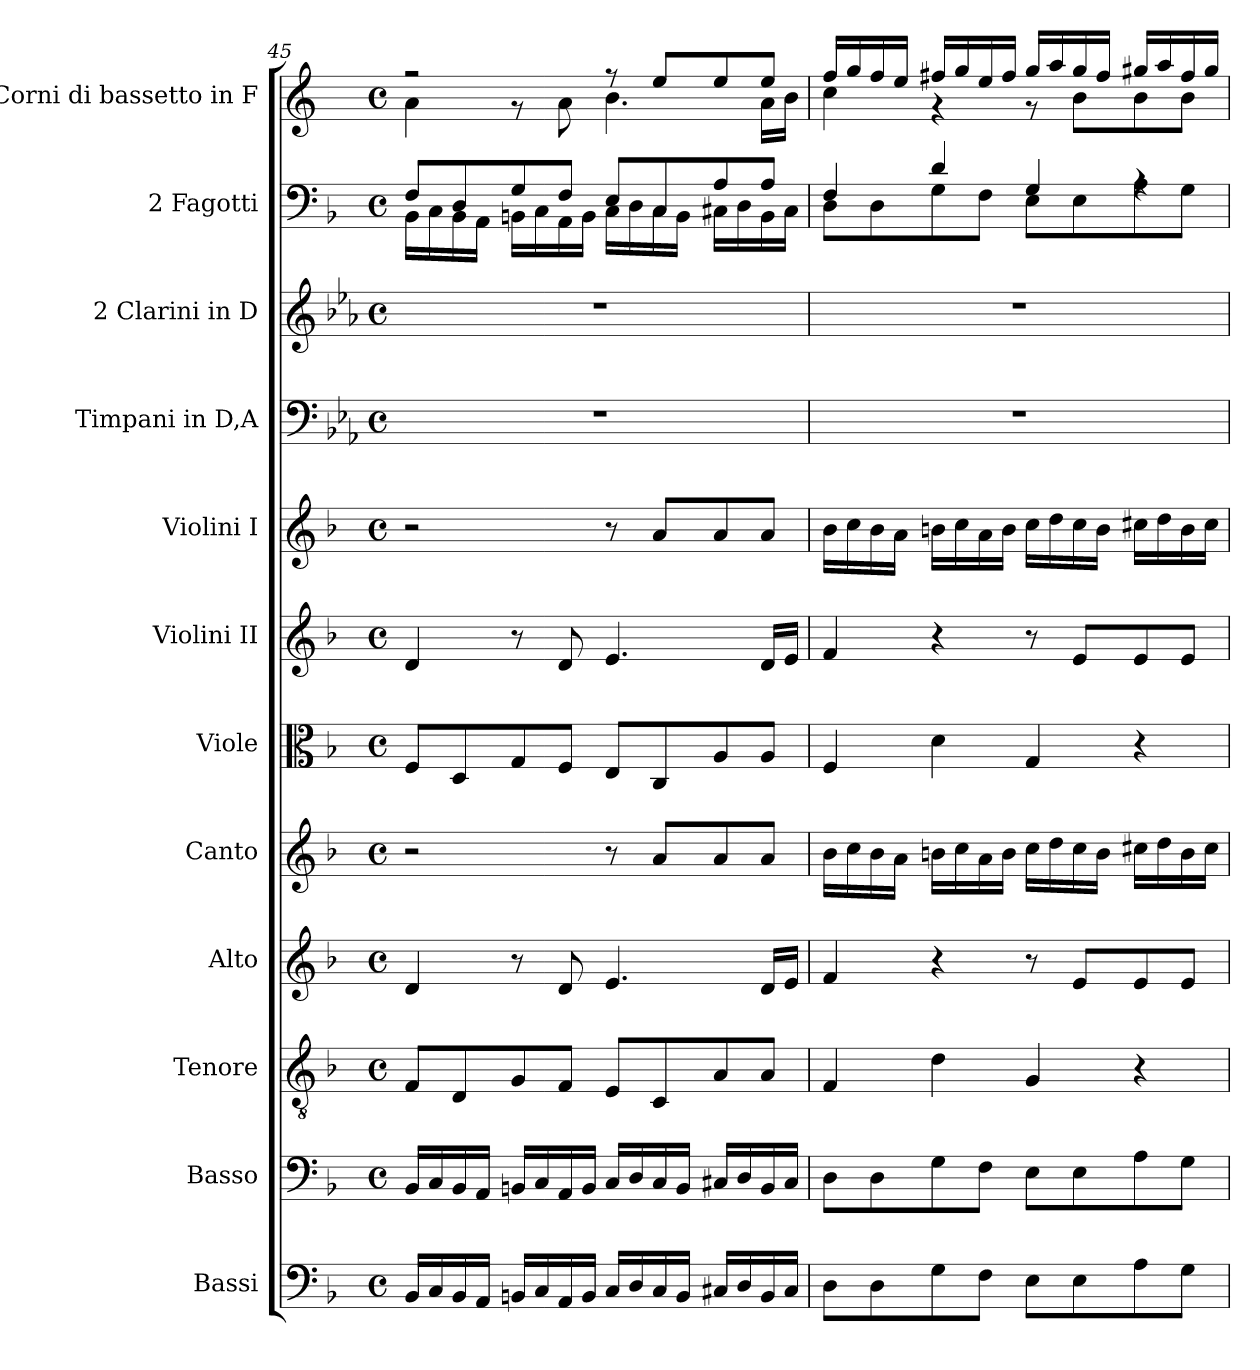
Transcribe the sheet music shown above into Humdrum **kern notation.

**kern	**kern	**kern	**kern	**kern	**kern	**kern	**kern	**kern	**kern	**kern	**kern
*part12	*part11	*part10	*part9	*part8	*part7	*part6	*part5	*part4	*part3	*part2	*part1
*staff12	*staff11	*staff10	*staff9	*staff8	*staff7	*staff6	*staff5	*staff4	*staff3	*staff2	*staff1
*I"Bassi	*I"Basso	*I"Tenore	*I"Alto	*I"Canto	*I"Viole	*I"Violini II	*I"Violini I	*I"Timpani in D,A	*I"2 Clarini in D	*I"2 Fagotti	*I"2 Corni di bassetto in F
*	*	*	*	*	*	*I'Vln	*I'Vln	*I'Timp	*	*	*
*clefF4	*clefF4	*clefGv2	*clefG2	*clefG2	*clefC3	*clefG2	*clefG2	*clefF4	*clefG2	*clefF4	*clefG2
*ITrd7c12	*	*	*	*	*	*	*	*ITrd-1c-2	*ITrd-1c-2	*	*ITrd4c7
*k[b-]	*k[b-]	*k[b-]	*k[b-]	*k[b-]	*k[b-]	*k[b-]	*k[b-]	*k[b-]	*k[b-]	*k[b-]	*k[b-]
*M4/4	*M4/4	*M4/4	*M4/4	*M4/4	*M4/4	*M4/4	*M4/4	*M4/4	*M4/4	*M4/4	*M4/4
*met(c)	*met(c)	*met(c)	*met(c)	*met(c)	*met(c)	*met(c)	*met(c)	*met(c)	*met(c)	*met(c)	*met(c)
=45	=45	=45	=45	=45	=45	=45	=45	=45	=45	=45	=45
*	*	*	*	*	*	*	*	*	*	*^	*^
16BBB-/LL	16BB-i/LL	8F/L	4dj/	2r	8F/L	4d/	2r	1r	1r	8F/L	16BB-\LL	2r	4d\
16CC/	16Ci/	.	.	.	.	.	.	.	.	.	16C\	.	.
16BBB-/	16BB-i/	8D/	.	.	8D/	.	.	.	.	8D/	16BB-\	.	.
16AAA/JJ	16AAi/JJ	.	.	.	.	.	.	.	.	.	16AA\JJ	.	.
16BBBn/LL	16BBni/LL	8G/	8r	.	8G/	8r	.	.	.	8G/	16BBn\LL	.	8r
16CC/	16Ci/	.	.	.	.	.	.	.	.	.	16C\	.	.
16AAA/	16AAi/	8F/J	8dj/	.	8F/J	8d/	.	.	.	8F/J	16AA\	.	8d\
16BBB/JJ	16BBi/JJ	.	.	.	.	.	.	.	.	.	16BB\JJ	.	.
16CC/LL	16Ci/LL	8E/L	4.ej/	8r	8E/L	4.e/	8r	.	.	8E/L	16C\LL	8r	4.e\
16DD/	16Di/	.	.	.	.	.	.	.	.	.	16D\	.	.
16CC/	16Ci/	8C/	.	8ai/L	8C/	.	8a/L	.	.	8C/	16C\	8a/L	.
16BBB/JJ	16BBi/JJ	.	.	.	.	.	.	.	.	.	16BB\JJ	.	.
16CC#X/LL	16C#Xi/LL	8A/	.	8ai/	8A/	.	8a/	.	.	8A/	16C#X\LL	8a/	.
16DD/	16Di/	.	.	.	.	.	.	.	.	.	16D\	.	.
16BBB/	16BBi/	8A/J	16dj/LL	8ai/J	8A/J	16d/LL	8a/J	.	.	8A/J	16BB\	8a/J	16d\LL
16CC#/JJ	16C#i/JJ	.	16ej/JJ	.	.	16e/JJ	.	.	.	.	16C#\JJ	.	16e\JJ
=46	=46	=46	=46	=46	=46	=46	=46	=46	=46	=46	=46	=46	=46
8DD\L	8D\L	4F/	4fj/	16b-i\LL	4F/	4f/	16b-\LL	1r	1r	4F/	8D\L	16b-/LL	4f\
.	.	.	.	16cci\	.	.	16cc\	.	.	.	.	16cc/	.
8DD\	8D\	.	.	16b-i\	.	.	16b-\	.	.	.	8D\	16b-/	.
.	.	.	.	16ai\JJ	.	.	16a\JJ	.	.	.	.	16a/JJ	.
8GG\	8G\	4d\	4r	16bni\LL	4d\	4r	16bn\LL	.	.	4d/	8G\	16bn/LL	4r
.	.	.	.	16cci\	.	.	16cc\	.	.	.	.	16cc/	.
8FF\J	8F\J	.	.	16ai\	.	.	16a\	.	.	.	8F\J	16a/	.
.	.	.	.	16bi\JJ	.	.	16b\JJ	.	.	.	.	16b/JJ	.
8EE\L	8E\L	4G/	8r	16cci\LL	4G/	8r	16cc\LL	.	.	4G/	8E\L	16cc/LL	8r
.	.	.	.	16ddi\	.	.	16dd\	.	.	.	.	16dd/	.
8EE\	8E\	.	8ei/L	16cci\	.	8e/L	16cc\	.	.	.	8E\	16cc/	8e\L
.	.	.	.	16bi\JJ	.	.	16b\JJ	.	.	.	.	16b/JJ	.
8AA\	8A\	4r	8ei/	16cc#Xi\LL	4r	8e/	16cc#X\LL	.	.	4rA	8A\	16cc#X/LL	8e\
.	.	.	.	16ddi\	.	.	16dd\	.	.	.	.	16dd/	.
8GG\J	8G\J	.	8ei/J	16bi\	.	8e/J	16b\	.	.	.	8G\J	16b/	8e\J
.	.	.	.	16cc#i\JJ	.	.	16cc#\JJ	.	.	.	.	16cc#/JJ	.
*	*	*	*	*	*	*	*	*	*	*v	*v	*	*
*	*	*	*	*	*	*	*	*	*	*	*v	*v
=	=	=	=	=	=	=	=	=	=	=	=
*-	*-	*-	*-	*-	*-	*-	*-	*-	*-	*-	*-
